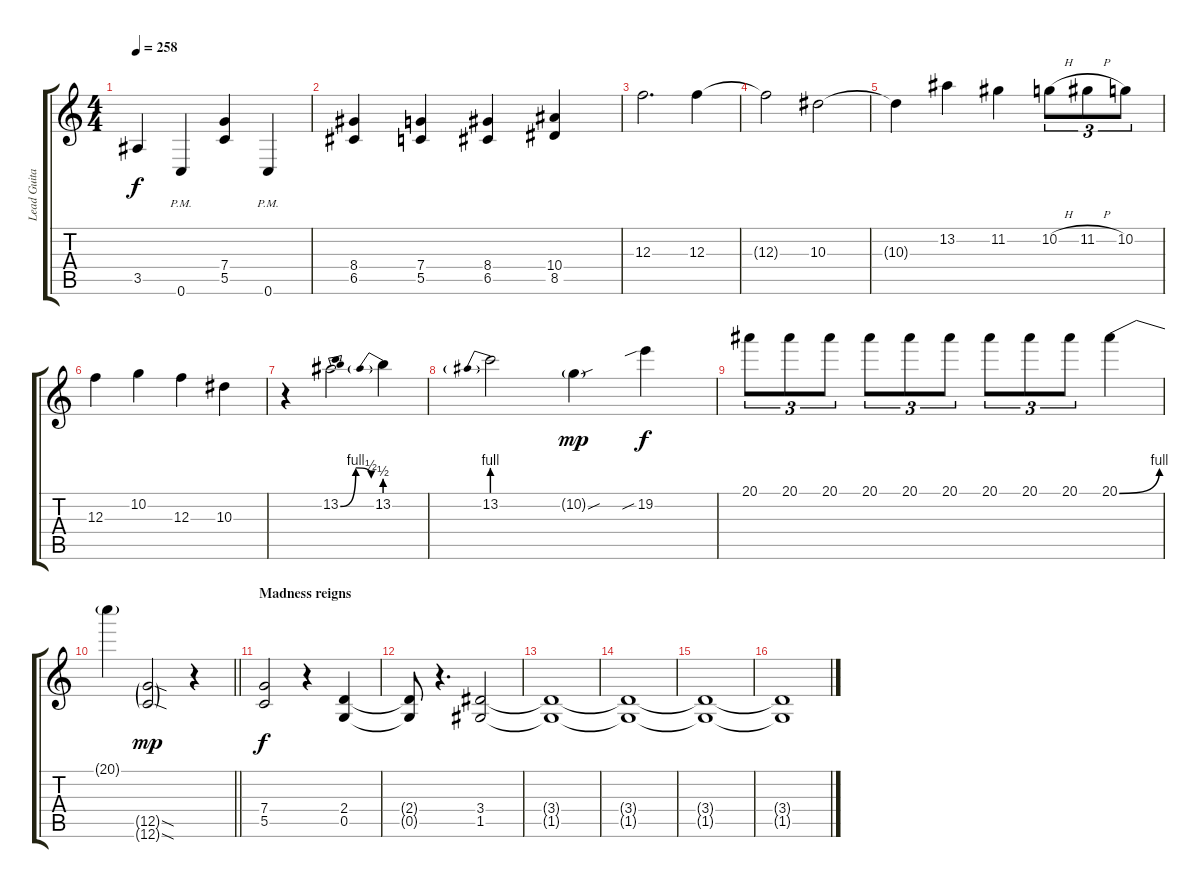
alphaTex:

\track ("Lead Guitar" "Lead Guita") {instrument distortionguitar}
\staff {score tabs}
\tuning (D4 A3 F3 C3 G2 C2) {hide}
\ts (4 4)
\tempo 258
\clef g2
\ks c
3.5{t}.4{dy f} 0.6{pm}.4 (7.4 5.5).4 0.6{pm}.4 |
(8.4 6.5).4 (7.4 5.5).4 (8.4 6.5).4 (10.4 8.5).4 |
12.3.2{d} 12.3.4 |
12.3{t}.2 10.3.2 |
10.3{t}.4 13.2.4 11.2.4 10.2{h}.8{tu (3 2)} 11.2{h}.8{tu (3 2)} 10.2.8{tu (3 2)} |
12.3.4 10.2.4 12.3.4 10.3.4 |
r.4 13.2{be (bendrelease 0 0 15 4 50 4 60 2)}.2 13.2{be (prebend 0 2 60 2)}.4 |
13.2{be (prebend 0 4 60 4)}.2 10.2{sou g}.4{dy mp} 19.2{sib}.4{dy f} |
20.1.8{tu (3 2)} 20.1.8{tu (3 2)} 20.1.8{tu (3 2)} 20.1.8{tu (3 2)} 20.1.8{tu (3 2)} 20.1.8{tu (3 2)} 20.1.8{tu (3 2)} 20.1.8{tu (3 2)} 20.1.8{tu (3 2)} 20.1{be (bend 0 0 60 4)}.4 |
\barLineRight lightlight
20.1{t}.4 (12.5{sod g} 12.6{sod g}).2{dy mp} r.4 |
\section ("" "Madness reigns")
(7.4 5.5).2{dy f} r.4 (2.4 0.5).4 |
(2.4{t} 0.5{t}).8 r.4{d} (3.4 1.5).2 |
(3.4{t} 1.5{t}).1 |
(3.4{t} 1.5{t}).1 |
(3.4{t} 1.5{t}).1 |
(3.4{t} 1.5{t}).1
